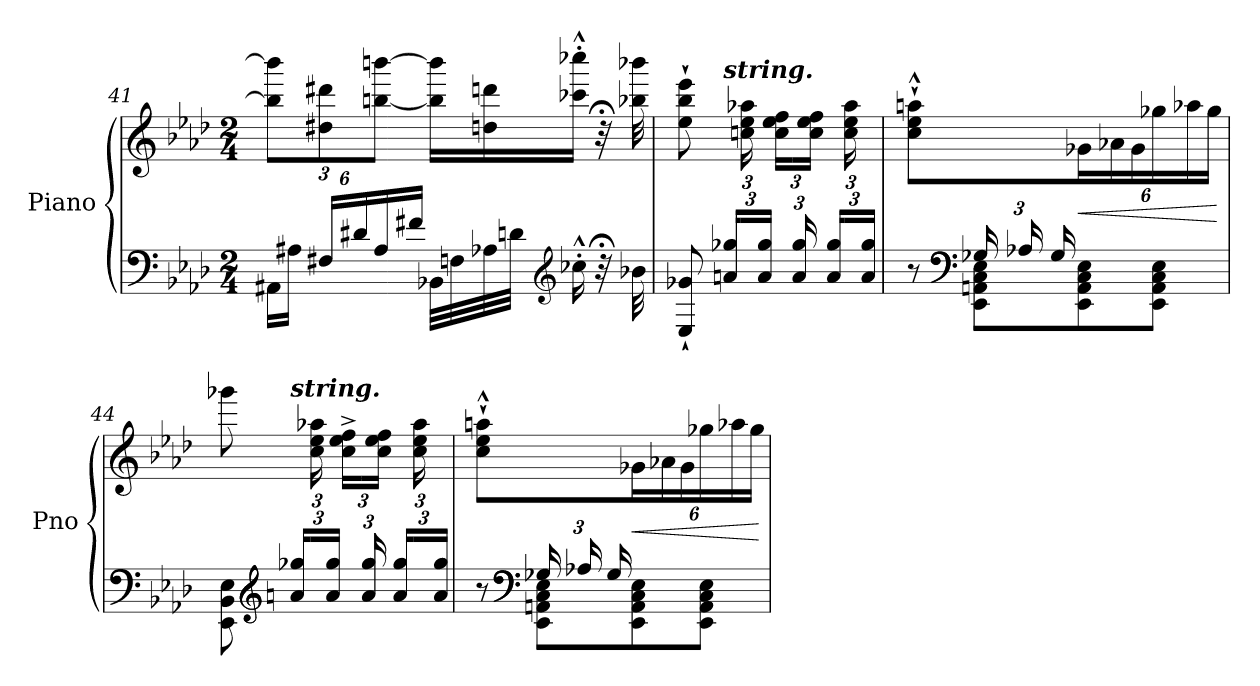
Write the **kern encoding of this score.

**kern	**kern	**dynam
*part1	*part1	*part1
*staff2	*staff1	*staff1/2
*I"Piano	*	*
*I'Pno	*	*
*clefF4	*clefG2	*
*k[b-e-a-d-]	*k[b-e-a-d-]	*
*M2/4	*M2/4	*
*Xbrackettup	*Xbrackettup	*
=41	=41	=41
24AA#X\LL	12bb\] 12bbb\]L	.
24A#X\JJ	.	.
24F#X/LL	12dd#X\ 12ddd#X\	.
24d#X/	.	.
24A#/	[12bbn\ [12bbbn\J	.
24f#X/JJ	.	.
32BB-X\LLL	16bb\] 16bbb\]LL	.
32Fn\	.	.
32A-X\	16ddn\ 16dddn\	.
32dn\JJJ	.	.
*clefG2	*	*
16cc-X'^^\	16ccc-X\'^^ 16cccc-X\'^^JJ	.
32r;<	32r;<	.
32b-X\	32bb-X\ 32bbb-X\	.
!!LO:LB:g=z
=42	=42	=42
*^	*	*
8ryy	8E-/` 8g-X/`	8ee-\` 8bb-\` 8eee-\`	.
*	*	*MM104	*
!	!	!LO:TX:a:Bi:t=string.	!
!	!	!	!LO:DY:b
24an/ 24gg-X/LL	8ryy	24ryy	other-dynamics
24ryy	.	24ccn\ 24ee-\ 24aa-X\	.
24a/ 24gg-/JJ	.	24ryy	.
24ryy	8ryy	24cc\ 24ee-\ 24ff\LL	.
24a/ 24gg-/	.	24ryy	.
24ryy	.	24cc\ 24ee-\ 24ff\JJ	.
24a/ 24gg-/LL	8ryy	24ryy	.
24ryy	.	24cc\ 24ee-\ 24aa-\	.
24a/ 24gg-/JJ	.	24ryy	.
=43	=43	=43	=43
8ryy	8r	8cc\`^^ 8ee-\`^^ 8aan\`^^	.
*clefF4	*	*	*
24G-X/LL	8EE-\ 8AAn\ 8C\ 8E-\L	8ryy	.
24A-X/	.	.	.
24G-/	.	.	.
!	!	!	!LO:HP:b
4ryy	8EE-\ 8AA\ 8C\ 8E-\	24g-X\	<
.	.	24a-X\	.
.	.	24g-\	.
.	8EE-\ 8AA\ 8C\ 8E-\J	24gg-X\	.
.	.	24aa-X\	.
.	.	24gg-\JJ	.
*v	*v	*	*
.	.	[
=44	=44	=44
*^	*	*
8ryy	8EE-\ 8BB-\ 8E-\	8ggg-X\	.
*clefG2	*	*	*
!	!	!LO:TX:a:Bi:t=string.	!
24an/ 24gg-X/LL	32an\yy	24ryy	.
.	8ryy	.	.
24ryy	.	24cc\ 24ee-\ 24aa-X\	.
24a/ 24gg-/JJ	.	24ryy	.
24ryy	.	24cc\^ 24ee-\^ 24ff\^LL	.
.	8ryy	.	.
24a/ 24gg-/	.	24ryy	.
24ryy	.	24cc\ 24ee-\ 24ff\JJ	.
24a/ 24gg-/LL	.	24ryy	.
.	32ryy	.	.
24ryy	.	24cc\ 24ee-\ 24aa-\	.
.	16ryy	.	.
24a/ 24gg-/JJ	.	24ryy	.
!!LO:LB:g=z
=45	=45	=45	=45
8ryy	8r	8cc\`^^ 8ee-\`^^ 8aan\`^^	.
*clefF4	*	*	*
24G-X/LL	8EE-\ 8AAn\ 8C\ 8E-\L	8ryy	.
24A-X/	.	.	.
24G-/	.	.	.
!	!	!	!LO:HP:b
4ryy	8EE-\ 8AA\ 8C\ 8E-\	24g-X\	<
.	.	24a-X\	.
.	.	24g-\	.
.	8EE-\ 8AA\ 8C\ 8E-\J	24gg-X\	.
.	.	24aa-X\	.
.	.	24gg-\JJ	.
*v	*v	*	*
.	.	[
=	=	=
*-	*-	*-
